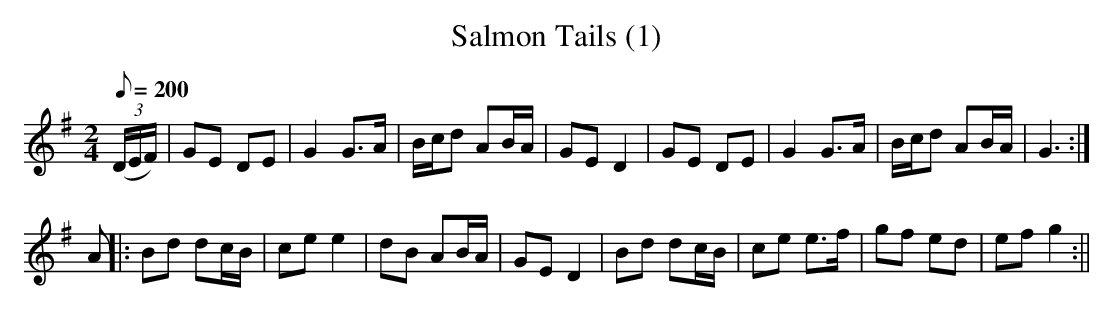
X:1
T:Salmon Tails (1)
M:2/4
L:1/8
Q:200
K:G
((3D/E/F/)|GE DE|G2G>A|B/c/d AB/A/|GE D2|GE DE|G2 G>A|B/c/d AB/A/|G3:|!
A||:Bd dc/B/|ce e2|dB AB/A/|GE D2|Bd dc/B/|ce e>f|gf ed|ef g2:||
